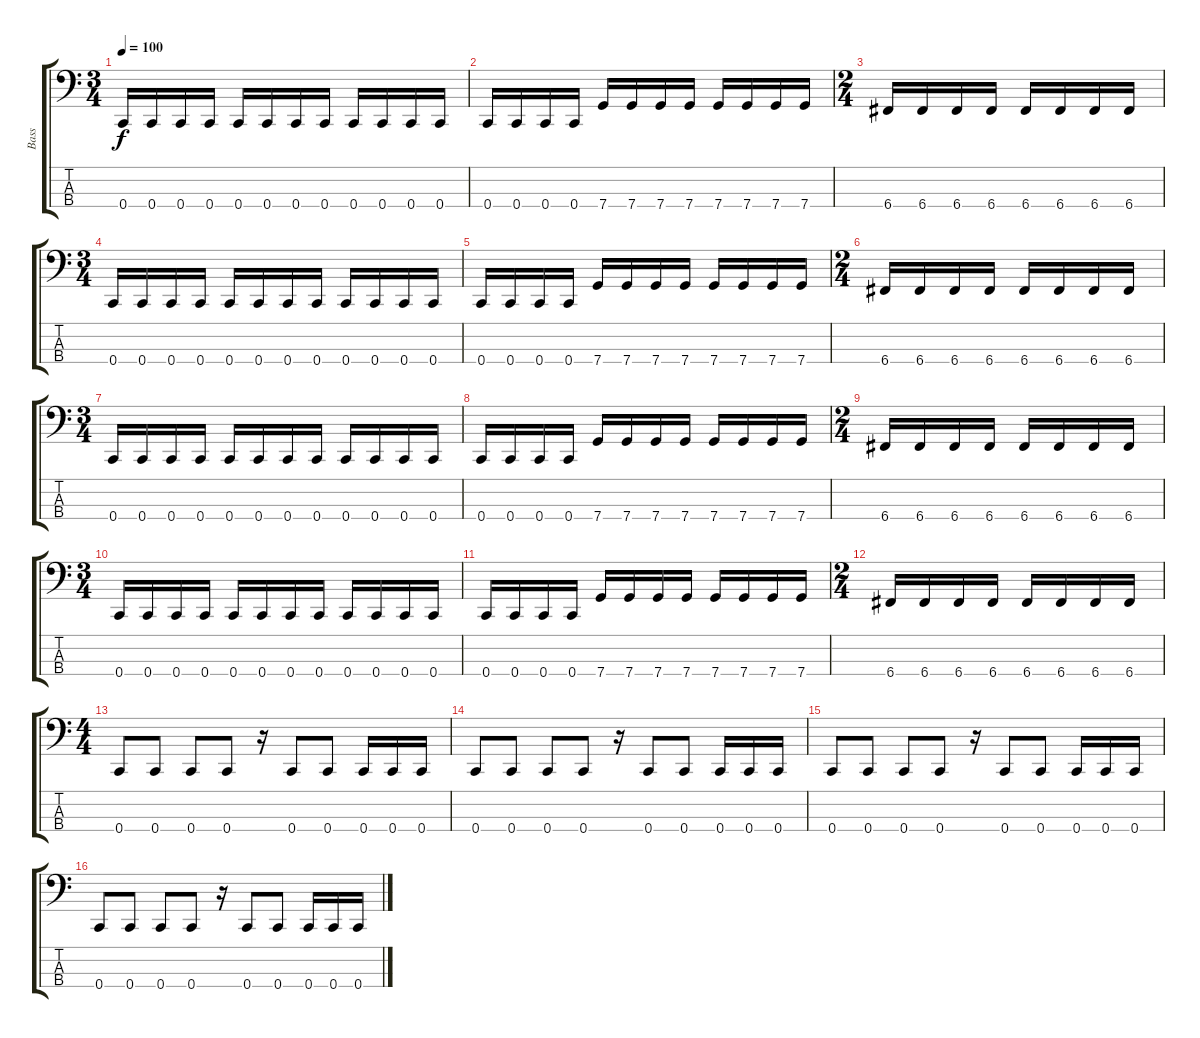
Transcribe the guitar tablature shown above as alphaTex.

\track ("Bass" "Bass") {instrument electricbasspick}
\staff {score tabs}
\tuning (F2 C2 G1 C1) {hide}
\ts (3 4)
\tempo 100
\clef f4
\ks c
0.4.16{dy f} 0.4.16 0.4.16 0.4.16 0.4.16 0.4.16 0.4.16 0.4.16 0.4.16 0.4.16 0.4.16 0.4.16 |
0.4.16 0.4.16 0.4.16 0.4.16 7.4.16 7.4.16 7.4.16 7.4.16 7.4.16 7.4.16 7.4.16 7.4.16 |
\ts (2 4)
6.4.16 6.4.16 6.4.16 6.4.16 6.4.16 6.4.16 6.4.16 6.4.16 |
\ts (3 4)
0.4.16 0.4.16 0.4.16 0.4.16 0.4.16 0.4.16 0.4.16 0.4.16 0.4.16 0.4.16 0.4.16 0.4.16 |
0.4.16 0.4.16 0.4.16 0.4.16 7.4.16 7.4.16 7.4.16 7.4.16 7.4.16 7.4.16 7.4.16 7.4.16 |
\ts (2 4)
6.4.16 6.4.16 6.4.16 6.4.16 6.4.16 6.4.16 6.4.16 6.4.16 |
\ts (3 4)
0.4.16 0.4.16 0.4.16 0.4.16 0.4.16 0.4.16 0.4.16 0.4.16 0.4.16 0.4.16 0.4.16 0.4.16 |
0.4.16 0.4.16 0.4.16 0.4.16 7.4.16 7.4.16 7.4.16 7.4.16 7.4.16 7.4.16 7.4.16 7.4.16 |
\ts (2 4)
6.4.16 6.4.16 6.4.16 6.4.16 6.4.16 6.4.16 6.4.16 6.4.16 |
\ts (3 4)
0.4.16 0.4.16 0.4.16 0.4.16 0.4.16 0.4.16 0.4.16 0.4.16 0.4.16 0.4.16 0.4.16 0.4.16 |
0.4.16 0.4.16 0.4.16 0.4.16 7.4.16 7.4.16 7.4.16 7.4.16 7.4.16 7.4.16 7.4.16 7.4.16 |
\ts (2 4)
6.4.16 6.4.16 6.4.16 6.4.16 6.4.16 6.4.16 6.4.16 6.4.16 |
\ts (4 4)
0.4.8 0.4.8 0.4.8 0.4.8 r.16 0.4.8 0.4.8 0.4.16 0.4.16 0.4.16 |
0.4.8 0.4.8 0.4.8 0.4.8 r.16 0.4.8 0.4.8 0.4.16 0.4.16 0.4.16 |
0.4.8 0.4.8 0.4.8 0.4.8 r.16 0.4.8 0.4.8 0.4.16 0.4.16 0.4.16 |
0.4.8 0.4.8 0.4.8 0.4.8 r.16 0.4.8 0.4.8 0.4.16 0.4.16 0.4.16
